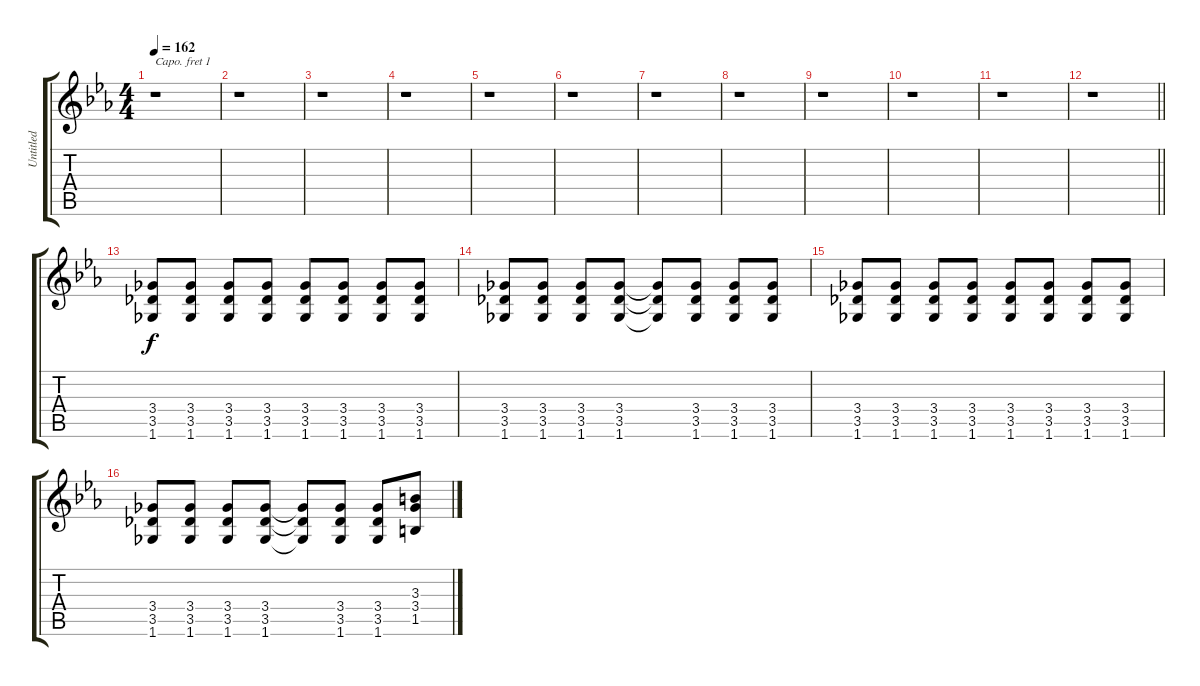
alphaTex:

\track ("Untitled" "Untitled") {instrument overdrivenguitar}
\staff {score tabs}
\capo 1
\tuning (E4 B3 G3 D3 A2 E2) {hide}
\ts (4 4)
\tempo 162
\clef g2
\ks eb
r.1{dy f} |
r.1 |
r.1 |
r.1 |
r.1 |
r.1 |
r.1 |
r.1 |
r.1 |
r.1 |
r.1 |
\barLineRight lightlight
r.1 |
(3.4 3.5 1.6).8 (3.4 3.5 1.6).8 (3.4 3.5 1.6).8 (3.4 3.5 1.6).8 (3.4 3.5 1.6).8 (3.4 3.5 1.6).8 (3.4 3.5 1.6).8 (3.4 3.5 1.6).8 |
(3.4 3.5 1.6).8 (3.4 3.5 1.6).8 (3.4 3.5 1.6).8 (3.4 3.5 1.6).8 (3.4{t} 3.5{t} 1.6{t}).8 (3.4 3.5 1.6).8 (3.4 3.5 1.6).8 (3.4 3.5 1.6).8 |
(3.4 3.5 1.6).8 (3.4 3.5 1.6).8 (3.4 3.5 1.6).8 (3.4 3.5 1.6).8 (3.4 3.5 1.6).8 (3.4 3.5 1.6).8 (3.4 3.5 1.6).8 (3.4 3.5 1.6).8 |
(3.4 3.5 1.6).8 (3.4 3.5 1.6).8 (3.4 3.5 1.6).8 (3.4 3.5 1.6).8 (3.4{t} 3.5{t} 1.6{t}).8 (3.4 3.5 1.6).8 (3.4 3.5 1.6).8 (3.3 3.4 1.5).8
